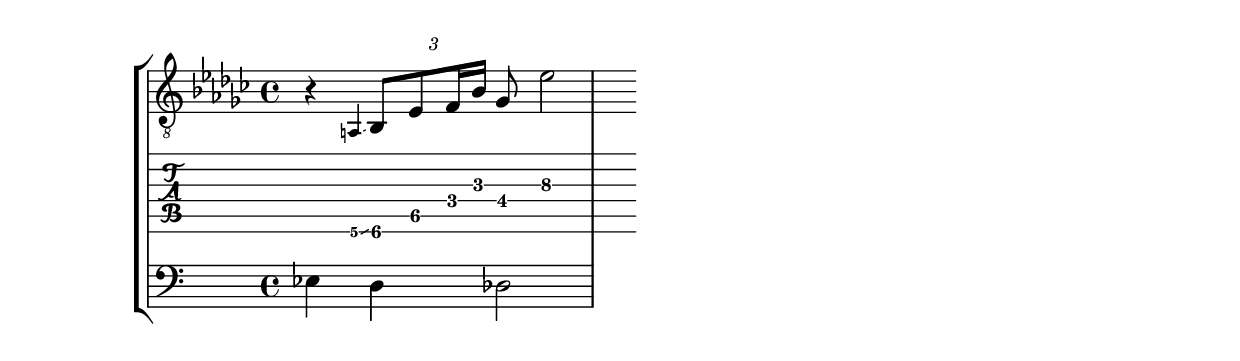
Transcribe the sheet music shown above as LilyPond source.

\version "2.24.3"

% returning to some tutorials:
% - guitar notation: https://lilypond.org/doc/v2.24/Documentation/notation/guitar
% - extended and altered chords: https://lilypond.org/doc/v2.24/Documentation/notation/chord-mode#extended-and-altered-chords
% - printing chord names: https://lilypond.org/doc/v2.24/Documentation/notation/displaying-chords#printing-chord-names
% - grace notes: 
% - glissando: 

% chord indicators
chords = {
  \chordmode {
    e,
  }
}

bass = {
  \time 4/4
  ees d des2
  
}

guitar = {
  \key ees \minor
  \time 4/4
  r4 \grace {a,\6\glissando} \tuplet 3/2 { bes,8\6 ees8\5 f16 bes16 } ges8 ees'2\3
}

\score {
  \new StaffGroup <<
    \new Staff {
      \clef "treble_8"
      \guitar
    }
    \new TabStaff {
      \guitar
    }
    \new Staff{
      \clef "bass"
      \bass
    }
  >>
  \layout {
    \context {
      \Score
      \override Glissando.minimum-length = 2
      \override Glissando.springs-and-rods =
                          #ly:spanner::set-spacing-rods
      \omit StringNumber
    }    
  }  
}
